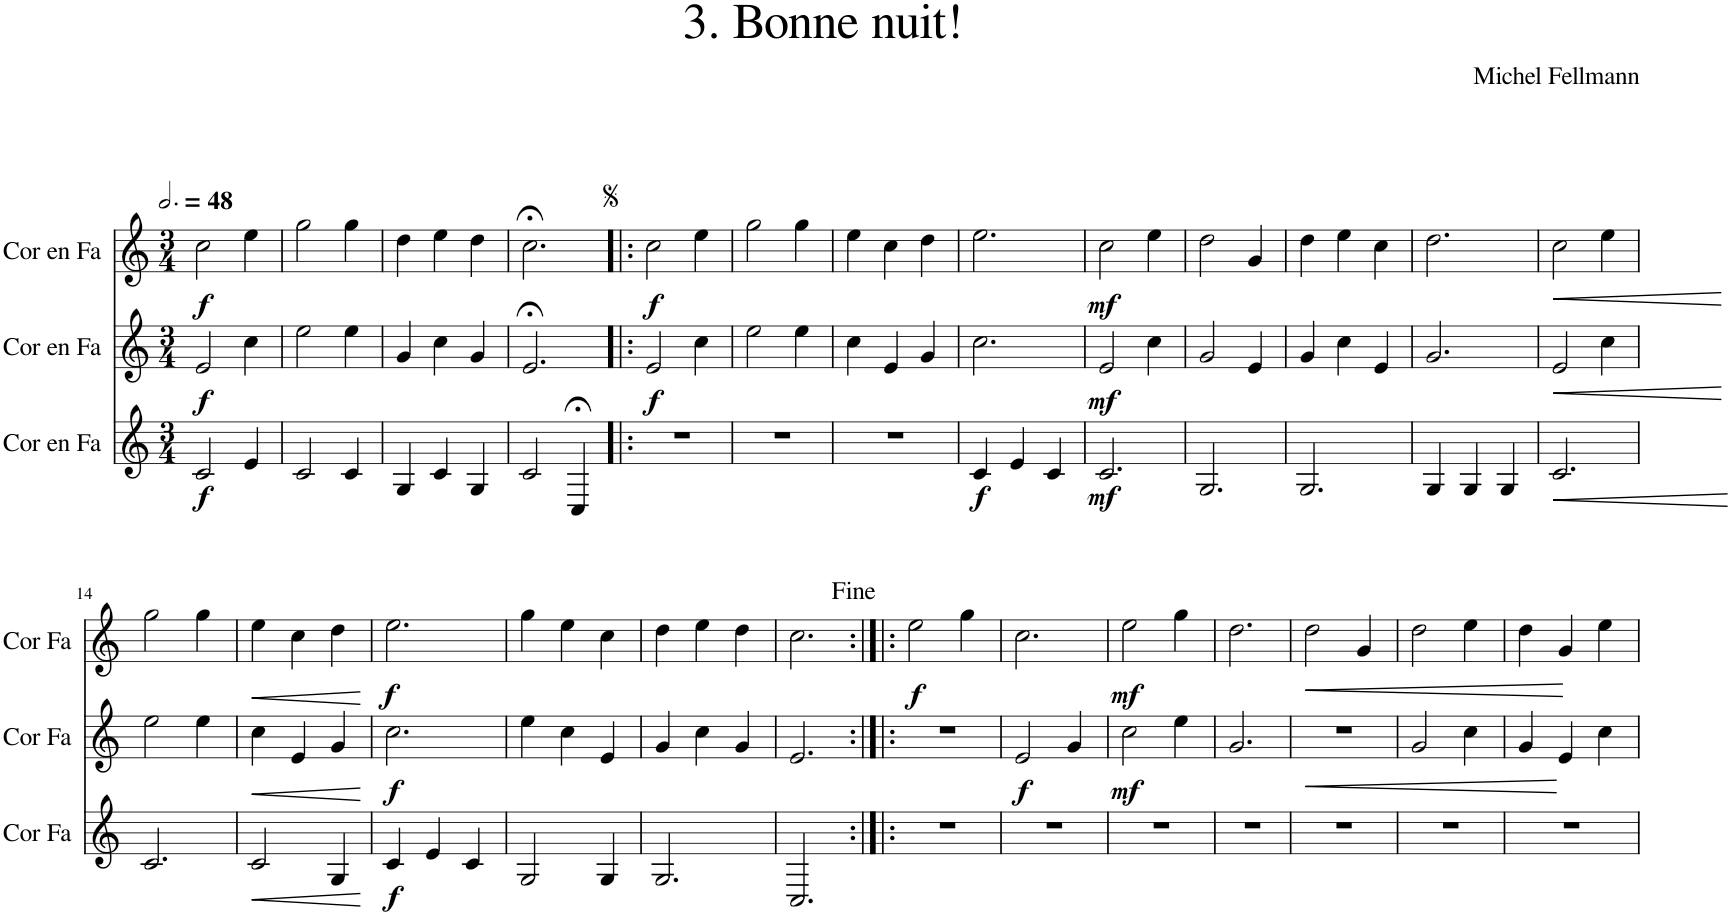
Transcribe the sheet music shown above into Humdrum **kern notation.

**kern	**dynam	**kern	**dynam	**kern	**dynam
*part3	*part3	*part2	*part2	*part1	*part1
*staff3	*staff3	*staff2	*staff2	*staff1	*staff1
*I"Cor en Fa	*	*I"Cor en Fa	*	*I"Cor en Fa	*
*I'Cor Fa	*	*I'Cor Fa	*	*I'Cor Fa	*
*clefG2	*	*clefG2	*	*clefG2	*
*Trd4c7	*	*Trd4c7	*	*Trd4c7	*
*k[]	*	*k[]	*	*k[]	*
*M3/4	*	*M3/4	*	*M3/4	*
*MM144	*	*MM144	*	*MM144	*
=1	=1	=1	=1	=1	=1
!	!LO:DY:b	!	!LO:DY:b	!	!LO:DY:b
2c/	f	2e/	f	2cc\	f
4e/	.	4cc\	.	4ee\	.
=2	=2	=2	=2	=2	=2
2c/	.	2ee\	.	2gg\	.
4c/	.	4ee\	.	4gg\	.
=3	=3	=3	=3	=3	=3
4G/	.	4g/	.	4dd\	.
4c/	.	4cc\	.	4ee\	.
4G/	.	4g/	.	4dd\	.
=4	=4	=4	=4	=4	=4
2c/	.	2.e;</	.	2.cc;<\	.
4C;</	.	.	.	.	.
=5!|:	=5!|:	=5!|:	=5!|:	=5!|:	=5!|:
!	!	!	!LO:DY:b	!	!LO:DY:b
2.r	.	2e/	f	2cc\	f
.	.	4cc\	.	4ee\	.
=6	=6	=6	=6	=6	=6
2.r	.	2ee\	.	2gg\	.
.	.	4ee\	.	4gg\	.
=7	=7	=7	=7	=7	=7
2.r	.	4cc\	.	4ee\	.
.	.	4e/	.	4cc\	.
.	.	4g/	.	4dd\	.
=8	=8	=8	=8	=8	=8
!	!LO:DY:b	!	!	!	!
4c/	f	2.cc\	.	2.ee\	.
4e/	.	.	.	.	.
4c/	.	.	.	.	.
=9	=9	=9	=9	=9	=9
!	!LO:DY:b	!	!LO:DY:b	!	!LO:DY:b
2.c/	mf	2e/	mf	2cc\	mf
.	.	4cc\	.	4ee\	.
=10	=10	=10	=10	=10	=10
2.G/	.	2g/	.	2dd\	.
.	.	4e/	.	4g/	.
=11	=11	=11	=11	=11	=11
2.G/	.	4g/	.	4dd\	.
.	.	4cc\	.	4ee\	.
.	.	4e/	.	4cc\	.
=12	=12	=12	=12	=12	=12
4G/	.	2.g/	.	2.dd\	.
4G/	.	.	.	.	.
4G/	.	.	.	.	.
=13	=13	=13	=13	=13	=13
!	!LO:HP:b	!	!LO:HP:b	!	!LO:HP:b
2.c/	<	2e/	<	2cc\	<
.	.	4cc\	.	4ee\	.
.	[	.	[	.	[
!!LO:LB:g=z
=14	=14	=14	=14	=14	=14
2.c/	.	2ee\	.	2gg\	.
.	.	4ee\	.	4gg\	.
=15	=15	=15	=15	=15	=15
!	!LO:HP:b	!	!LO:HP:b	!	!LO:HP:b
2c/	<	4cc\	<	4ee\	<
.	.	4e/	.	4cc\	.
4G/	.	4g/	.	4dd\	.
.	[	.	[	.	[
=16	=16	=16	=16	=16	=16
!	!LO:DY:b	!	!LO:DY:b	!	!LO:DY:b
4c/	f	2.cc\	f	2.ee\	f
4e/	.	.	.	.	.
4c/	.	.	.	.	.
=17	=17	=17	=17	=17	=17
2G/	.	4ee\	.	4gg\	.
.	.	4cc\	.	4ee\	.
4G/	.	4e/	.	4cc\	.
=18	=18	=18	=18	=18	=18
2.G/	.	4g/	.	4dd\	.
.	.	4cc\	.	4ee\	.
.	.	4g/	.	4dd\	.
=19	=19	=19	=19	=19	=19
2.C/	.	2.e/	.	2.cc\	.
=20:|!|:	=20:|!|:	=20:|!|:	=20:|!|:	=20:|!|:	=20:|!|:
!	!	!	!	!	!LO:DY:b
2.r	.	2.r	.	2ee\	f
.	.	.	.	4gg\	.
=21	=21	=21	=21	=21	=21
!	!	!	!LO:DY:b	!	!
2.r	.	2e/	f	2.cc\	.
.	.	4g/	.	.	.
=22	=22	=22	=22	=22	=22
!	!	!	!LO:DY:b	!	!LO:DY:b
2.r	.	2cc\	mf	2ee\	mf
.	.	4ee\	.	4gg\	.
=23	=23	=23	=23	=23	=23
2.r	.	2.g/	.	2.dd\	.
=24	=24	=24	=24	=24	=24
!	!	!	!LO:HP:b	!	!LO:HP:b
2.r	.	2.r	<	2dd\	<
.	.	.	.	4g/	.
.	.	.	[	.	[
=25	=25	=25	=25	=25	=25
2.r	.	2g/	.	2dd\	.
.	.	4cc\	.	4ee\	.
=26	=26	=26	=26	=26	=26
2.r	.	4g/	.	4dd\	.
.	.	4e/	.	4g/	.
.	.	4cc\	.	4ee\	.
=	=	=	=	=	=
*-	*-	*-	*-	*-	*-
